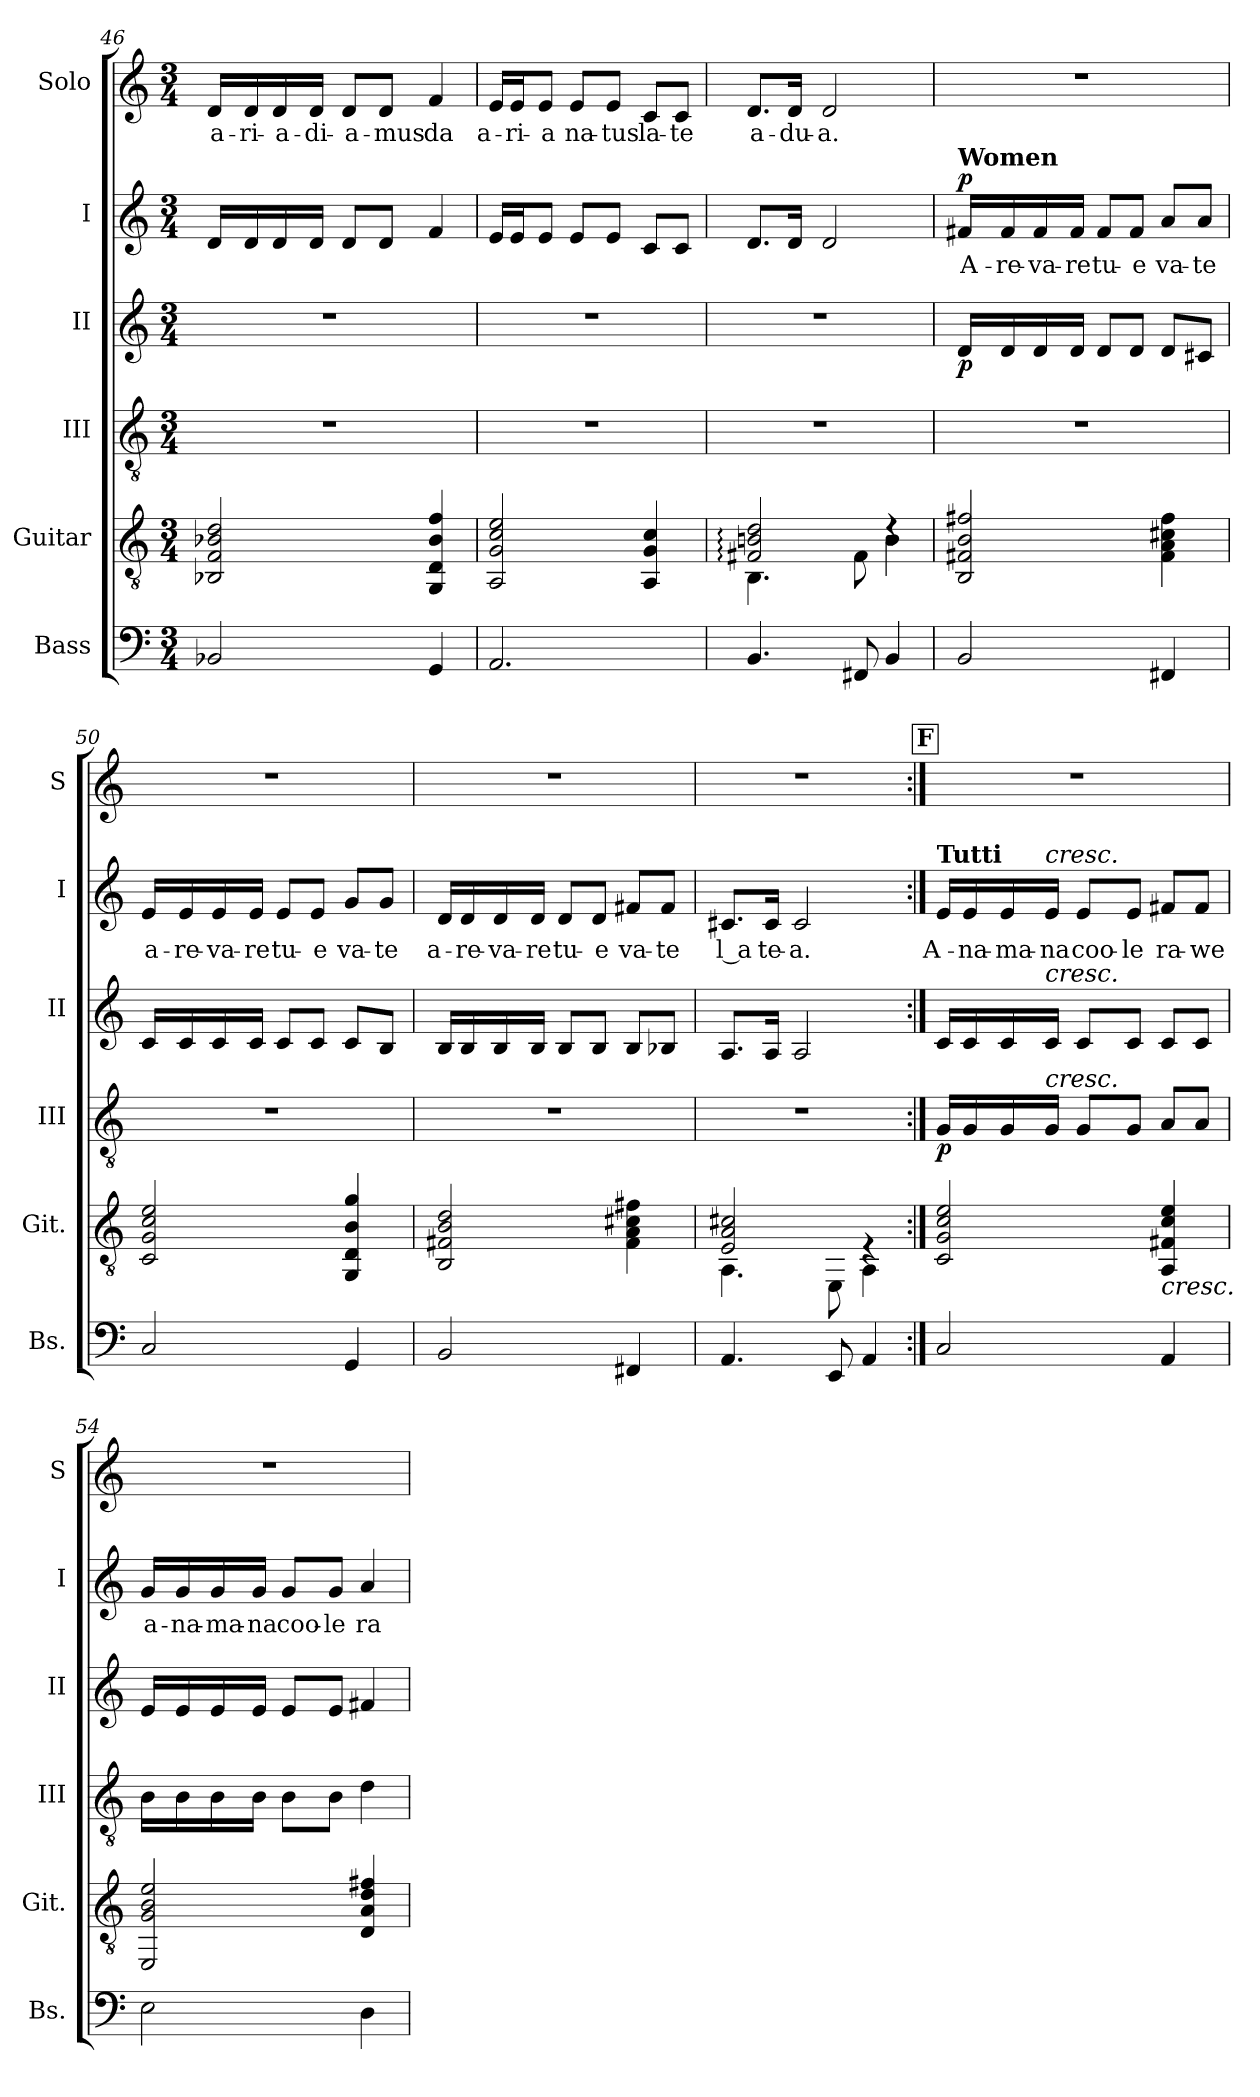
**kern	**kern	**kern	**dynam	**kern	**dynam	**kern	**text	**dynam	**kern	**text
*part6	*part5	*part4	*part4	*part3	*part3	*part2	*part2	*part2	*part1	*part1
*staff6	*staff5	*staff4	*staff4	*staff3	*staff3	*staff2	*staff2	*staff2	*staff1	*staff1
*I"Bass	*I"Guitar	*I"III	*	*I"II	*	*I"I	*	*	*I"Solo	*
*I'Bs.	*I'Git.	*I'III	*	*I'II	*	*I'I	*	*	*I'S	*
*clefF4	*clefGv2	*clefGv2	*	*clefG2	*	*clefG2	*	*	*clefG2	*
*ITrd7c12	*	*	*	*	*	*	*	*	*	*
*k[]	*k[]	*k[]	*	*k[]	*	*k[]	*	*	*k[]	*
*M3/4	*M3/4	*M3/4	*	*M3/4	*	*M3/4	*	*	*M3/4	*
=46	=46	=46	=46	=46	=46	=46	=46	=46	=46	=46
!	!	!	!	!	!	!	!	!	!	!LO:LY:b
2BBB-X/	2BB-X/ 2F/ 2B-X/ 2d/	2.r	.	2.r	.	16d/LL	.	.	16d/LL	a-
!	!	!	!	!	!	!	!	!	!	!LO:LY:b
.	.	.	.	.	.	16d/	.	.	16d/	-ri-
!	!	!	!	!	!	!	!	!	!	!LO:LY:b
.	.	.	.	.	.	16d/	.	.	16d/	-a-
!	!	!	!	!	!	!	!	!	!	!LO:LY:b
.	.	.	.	.	.	16d/JJ	.	.	16d/JJ	-di-
!	!	!	!	!	!	!	!	!	!	!LO:LY:b
.	.	.	.	.	.	8d/L	.	.	8d/L	-a-
!	!	!	!	!	!	!	!	!	!	!LO:LY:b
.	.	.	.	.	.	8d/J	.	.	8d/J	-mus
!	!	!	!	!	!	!	!	!	!	!LO:LY:b
4GGG/	4GG/ 4D/ 4B-/ 4f/	.	.	.	.	4f/	.	.	4f/	da
=47	=47	=47	=47	=47	=47	=47	=47	=47	=47	=47
!	!	!	!	!	!	!	!	!	!	!LO:LY:b
2.AAA/	2AA/ 2G/ 2c/ 2e/	2.r	.	2.r	.	16e/LL	.	.	16e/LL	a-
!	!	!	!	!	!	!	!	!	!	!LO:LY:b
.	.	.	.	.	.	16e/J	.	.	16e/J	-ri-
!	!	!	!	!	!	!	!	!	!	!LO:LY:b
.	.	.	.	.	.	8e/J	.	.	8e/J	-a
!	!	!	!	!	!	!	!	!	!	!LO:LY:b
.	.	.	.	.	.	8e/L	.	.	8e/L	na-
!	!	!	!	!	!	!	!	!	!	!LO:LY:b
.	.	.	.	.	.	8e/J	.	.	8e/J	-tus
!	!	!	!	!	!	!	!	!	!	!LO:LY:b
.	4AA/ 4G/ 4c/	.	.	.	.	8c/L	.	.	8c/L	la-
!	!	!	!	!	!	!	!	!	!	!LO:LY:b
.	.	.	.	.	.	8c/J	.	.	8c/J	-te
=48	=48	=48	=48	=48	=48	=48	=48	=48	=48	=48
*	*^	*	*	*	*	*	*	*	*	*
!	!	!	!	!	!	!	!	!	!	!	!LO:LY:b
4.BBB/	2F#X/: 2Bn/: 2d/:	4.BB\	2.r	.	2.r	.	8.d/L	.	.	8.d/L	a-
!	!	!	!	!	!	!	!	!	!	!	!LO:LY:b
.	.	.	.	.	.	.	16d/Jk	.	.	16d/Jk	-du-
!	!	!	!	!	!	!	!	!	!	!	!LO:LY:b
.	.	.	.	.	.	.	2d/	.	.	2d/	-a.
8FFF#X/	.	8F#\	.	.	.	.	.	.	.	.	.
4BBB/	4rd	4B\	.	.	.	.	.	.	.	.	.
!!LO:PB:g=z
=49	=49	=49	=49	=49	=49	=49	=49	=49	=49	=49	=49
!	!	!	!	!	!	!	!LO:TX:a:B:t=Women	!	!	!	!
!	!	!	!	!	!	!LO:DY:b	!	!LO:LY:b	!LO:DY:b	!	!
*	*v	*v	*	*	*	*	*	*	*	*	*
2BBB/	2BB/ 2F#X/ 2B/ 2f#X/	2.r	.	16d/LL	p	16f#X/LL	A-	p	2.r	.
!	!	!	!	!	!	!	!LO:LY:b	!	!	!
.	.	.	.	16d/	.	16f#/	-re-	.	.	.
!	!	!	!	!	!	!	!LO:LY:b	!	!	!
.	.	.	.	16d/	.	16f#/	-va-	.	.	.
!	!	!	!	!	!	!	!LO:LY:b	!	!	!
.	.	.	.	16d/JJ	.	16f#/JJ	-re	.	.	.
!	!	!	!	!	!	!	!LO:LY:b	!	!	!
.	.	.	.	8d/L	.	8f#/L	tu-	.	.	.
!	!	!	!	!	!	!	!LO:LY:b	!	!	!
.	.	.	.	8d/J	.	8f#/J	-e	.	.	.
!	!	!	!	!	!	!	!LO:LY:b	!	!	!
4FFF#X/	4F#\ 4A\ 4c#X\ 4f#\	.	.	8d/L	.	8a/L	va-	.	.	.
!	!	!	!	!	!	!	!LO:LY:b	!	!	!
.	.	.	.	8c#X/J	.	8a/J	-te	.	.	.
=50	=50	=50	=50	=50	=50	=50	=50	=50	=50	=50
!	!	!	!	!	!	!	!LO:LY:b	!	!	!
2CC/	2C/ 2G/ 2c/ 2e/	2.r	.	16c/LL	.	16e/LL	a-	.	2.r	.
!	!	!	!	!	!	!	!LO:LY:b	!	!	!
.	.	.	.	16c/	.	16e/	-re-	.	.	.
!	!	!	!	!	!	!	!LO:LY:b	!	!	!
.	.	.	.	16c/	.	16e/	-va-	.	.	.
!	!	!	!	!	!	!	!LO:LY:b	!	!	!
.	.	.	.	16c/JJ	.	16e/JJ	-re	.	.	.
!	!	!	!	!	!	!	!LO:LY:b	!	!	!
.	.	.	.	8c/L	.	8e/L	tu-	.	.	.
!	!	!	!	!	!	!	!LO:LY:b	!	!	!
.	.	.	.	8c/J	.	8e/J	-e	.	.	.
!	!	!	!	!	!	!	!LO:LY:b	!	!	!
4GGG/	4GG/ 4D/ 4B/ 4g/	.	.	8c/L	.	8g/L	va-	.	.	.
!	!	!	!	!	!	!	!LO:LY:b	!	!	!
.	.	.	.	8B/J	.	8g/J	-te	.	.	.
=51	=51	=51	=51	=51	=51	=51	=51	=51	=51	=51
!	!	!	!	!	!	!	!LO:LY:b	!	!	!
2BBB/	2BB/ 2F#X/ 2B/ 2d/	2.r	.	16B/LL	.	16d/LL	a-	.	2.r	.
!	!	!	!	!	!	!	!LO:LY:b	!	!	!
.	.	.	.	16B/	.	16d/	-re-	.	.	.
!	!	!	!	!	!	!	!LO:LY:b	!	!	!
.	.	.	.	16B/	.	16d/	-va-	.	.	.
!	!	!	!	!	!	!	!LO:LY:b	!	!	!
.	.	.	.	16B/JJ	.	16d/JJ	-re	.	.	.
!	!	!	!	!	!	!	!LO:LY:b	!	!	!
.	.	.	.	8B/L	.	8d/L	tu-	.	.	.
!	!	!	!	!	!	!	!LO:LY:b	!	!	!
.	.	.	.	8B/J	.	8d/J	-e	.	.	.
!	!	!	!	!	!	!	!LO:LY:b	!	!	!
4FFF#X/	4F#\ 4A\ 4c#X\ 4f#X\	.	.	8B/L	.	8f#X/L	va-	.	.	.
!	!	!	!	!	!	!	!LO:LY:b	!	!	!
.	.	.	.	8B-X/J	.	8f#/J	-te	.	.	.
=52	=52	=52	=52	=52	=52	=52	=52	=52	=52	=52
*	*^	*	*	*	*	*	*	*	*	*
!	!	!	!	!	!	!	!	!LO:LY:b	!	!	!
4.AAA/	2E/ 2A/ 2c#X/	4.AA\	2.r	.	8.A/L	.	8.c#X/L	l a	.	2.r	.
!	!	!	!	!	!	!	!	!LO:LY:b	!	!	!
.	.	.	.	.	16A/Jk	.	16c#/Jk	-te-	.	.	.
!	!	!	!	!	!	!	!	!LO:LY:b	!	!	!
.	.	.	.	.	2A/	.	2c#/	-a.	.	.	.
8EEE/	.	8EE\	.	.	.	.	.	.	.	.	.
4AAA/	4rE	4AA\	.	.	.	.	.	.	.	.	.
!!LO:LB:g=z
!!LO:REH:place=s1:a:B:fs=16:t=F
=53:|!	=53:|!	=53:|!	=53:|!	=53:|!	=53:|!	=53:|!	=53:|!	=53:|!	=53:|!	=53:|!	=53:|!
!	!	!	!	!	!	!	!LO:TX:a:B:t=Tutti	!	!	!	!
!	!	!	!	!LO:DY:b	!	!	!	!LO:LY:b	!	!	!
*	*v	*v	*	*	*	*	*	*	*	*	*
2CC/	2C/ 2G/ 2c/ 2e/	16G/LL	p	16c/LL	.	16e/LL	A-	.	2.r	.
!	!	!	!	!	!	!	!LO:LY:b	!	!	!
.	.	16G/	.	16c/	.	16e/	-na-	.	.	.
!	!	!	!	!	!	!	!LO:LY:b	!	!	!
.	.	16G/	.	16c/	.	16e/	-ma-	.	.	.
!	!	!	!	!	!	!LO:TX:a:i:t=cresc.	!	!	!	!
!	!	!	!	!LO:TX:a:i:t=cresc.	!	!	!	!	!	!
!	!	!LO:TX:a:i:t=cresc.	!	!	!	!	!	!	!	!
!	!	!	!	!	!	!	!LO:LY:b	!	!	!
.	.	16G/JJ	.	16c/JJ	.	16e/JJ	-na	.	.	.
!	!	!	!	!	!	!	!LO:LY:b	!	!	!
.	.	8G/L	.	8c/L	.	8e/L	coo-	.	.	.
!	!	!	!	!	!	!	!LO:LY:b	!	!	!
.	.	8G/J	.	8c/J	.	8e/J	-le	.	.	.
!	!LO:TX:b:i:t=cresc.	!	!	!	!	!	!	!	!	!
!	!	!	!	!	!	!	!LO:LY:b	!	!	!
4AAA/	4AA/ 4F#X/ 4c/ 4e/	8A/L	.	8c/L	.	8f#X/L	ra-	.	.	.
!	!	!	!	!	!	!	!LO:LY:b	!	!	!
.	.	8A/J	.	8c/J	.	8f#/J	-we	.	.	.
=54	=54	=54	=54	=54	=54	=54	=54	=54	=54	=54
!	!	!	!	!	!	!	!LO:LY:b	!	!	!
2EE\	2EE/ 2G/ 2B/ 2e/	16B\LL	.	16e/LL	.	16g/LL	a-	.	2.r	.
!	!	!	!	!	!	!	!LO:LY:b	!	!	!
.	.	16B\	.	16e/	.	16g/	-na-	.	.	.
!	!	!	!	!	!	!	!LO:LY:b	!	!	!
.	.	16B\	.	16e/	.	16g/	-ma-	.	.	.
!	!	!	!	!	!	!	!LO:LY:b	!	!	!
.	.	16B\JJ	.	16e/JJ	.	16g/JJ	-na	.	.	.
!	!	!	!	!	!	!	!LO:LY:b	!	!	!
.	.	8B\L	.	8e/L	.	8g/L	coo-	.	.	.
!	!	!	!	!	!	!	!LO:LY:b	!	!	!
.	.	8B\J	.	8e/J	.	8g/J	-le	.	.	.
!	!	!	!	!	!	!	!LO:LY:b	!	!	!
4DD\	4D/ 4A/ 4d/ 4f#X/	4d\	.	4f#X/	.	4a/	ra	.	.	.
=	=	=	=	=	=	=	=	=	=	=
*-	*-	*-	*-	*-	*-	*-	*-	*-	*-	*-
